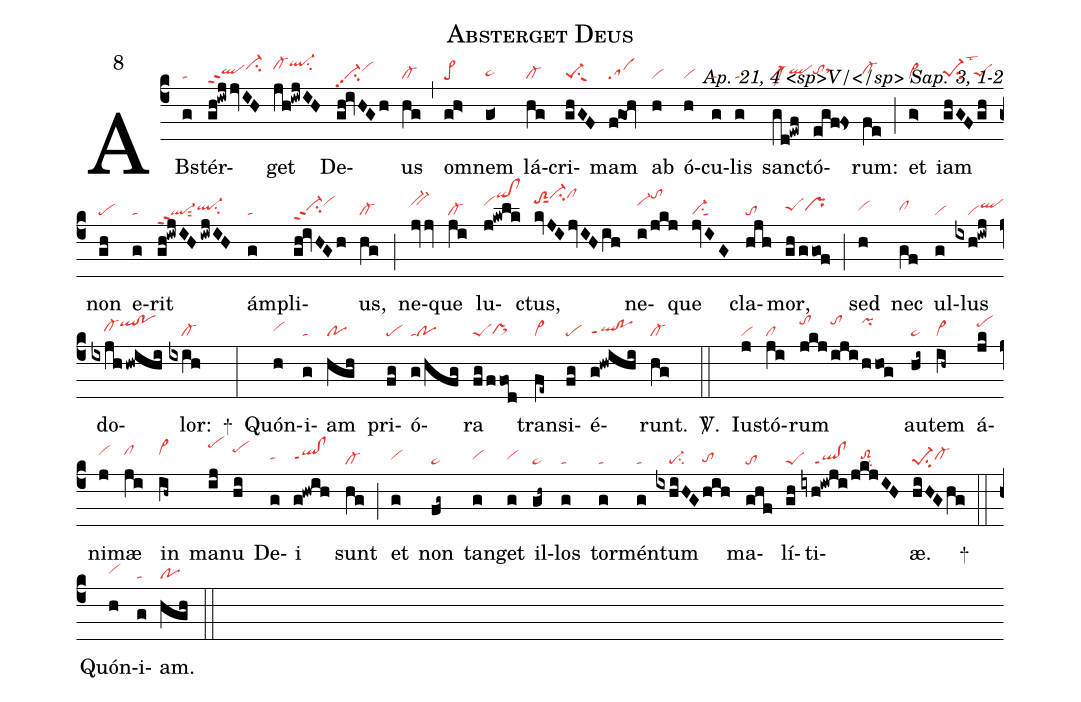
name: Absterget Deus;
commentary: Ap. 21, 4 <sp>V/</sp> Sap. 3, 1-2;
mode: 8;
nabc-lines: 1;
%%
(c4)
ABs(g|ta)tér(gh!iwjjvIH|qlhhppt2ci-hj)get(jh!iwjIH|cl-hjql-hksu2) De(gh!ivHGh|vi-pp2su2vihi)us(hg|cl-) (,)
om(gh>|pe>)nem(g<|ta>hg) lá(hg|cl-)cri(ghGF|pe-1su1suw1)mam(fgOh|sa) ab(h|vi) ó(h|vi)cu(g|ta)lis(g|ta) sanc(gd!ewf|clM-qlhh)tó(egf!fs|tohhsthi)rum:(fe|cl-hh) (;)
et(g>|vi>) iam(ghGFgh|pe-1hgsu2lst3``peShg) non(gh|pe) e(g|ta)rit(gh!iwjIHiwjIH|ql-ppt2sut2ql-hhsu2) ám(g|ta)pli(gh!ivHGh|vi-hhppt2su2vihj)us,(hg|cl-) (;)
ne(jvjv|bv-hj)que(ji|cl-) lu(j!kwlk|vihjqihm!clhm)ctus,(kvJIjvIHih|toS2hksut1ci-hmclhm) ne(i/jkj|vi-hjtohm)que(jvIG|vi-su1sut1) cla(hjh|to)mor,(gh/ggof|peShhprhh) (;)
sed(h|vihh) nec(gf|clhh) ul(g|vi)lus(ixh!iwj|////viqlhi) do(ixjhhwihi|////cl-hhqlhj!pohj)lor:(ixih|////cl-) +(:)
Quón(h|vihh)i(g|ta)am(hgh|po) pri(fg|pe)ó(g/hfg|tapo)ra(fg/ffod|peSpr>hg) tran(fe~|vi>)si(fg|pe)é(g!hwihi|qlhg!pohgppt1)runt.(hg|cl-) <sp>V/</sp>.(::)
Iu(j|vi)stó(ji|cl)rum(jkj|tohk|iji|tohk|hhog|pihk) au(hi~|ta>)tem(ih~|vi>) á(jk|pehj)ni(j|vihj)mæ(ji|clhj) in(ih~|vi>hj) ma(ij|pehm)nu(hi|pehk) De(g|tahh)i(g!hwih|qlhh!clhhppt1) sunt(hg|cl-) (;)
et(g|vihh) non(fg~|ta>) tan(g|vihh)get(g|vihh) il(gh~|ta>)los(g|ta) tor(g|ta)mén(g|ta)tum(ixhiHG|////pe-su2|hih|tohg) ma(ghf|to)lí(gh|peS)ti(iyh!iwji/jkjIH|////ql!clppt1///toS2hhsu2)æ.(hiHGhg|pe-1su2cl-hh) +(::)
Quón(h|vihh)i(g|ta)am.(hgh|po) (::)
